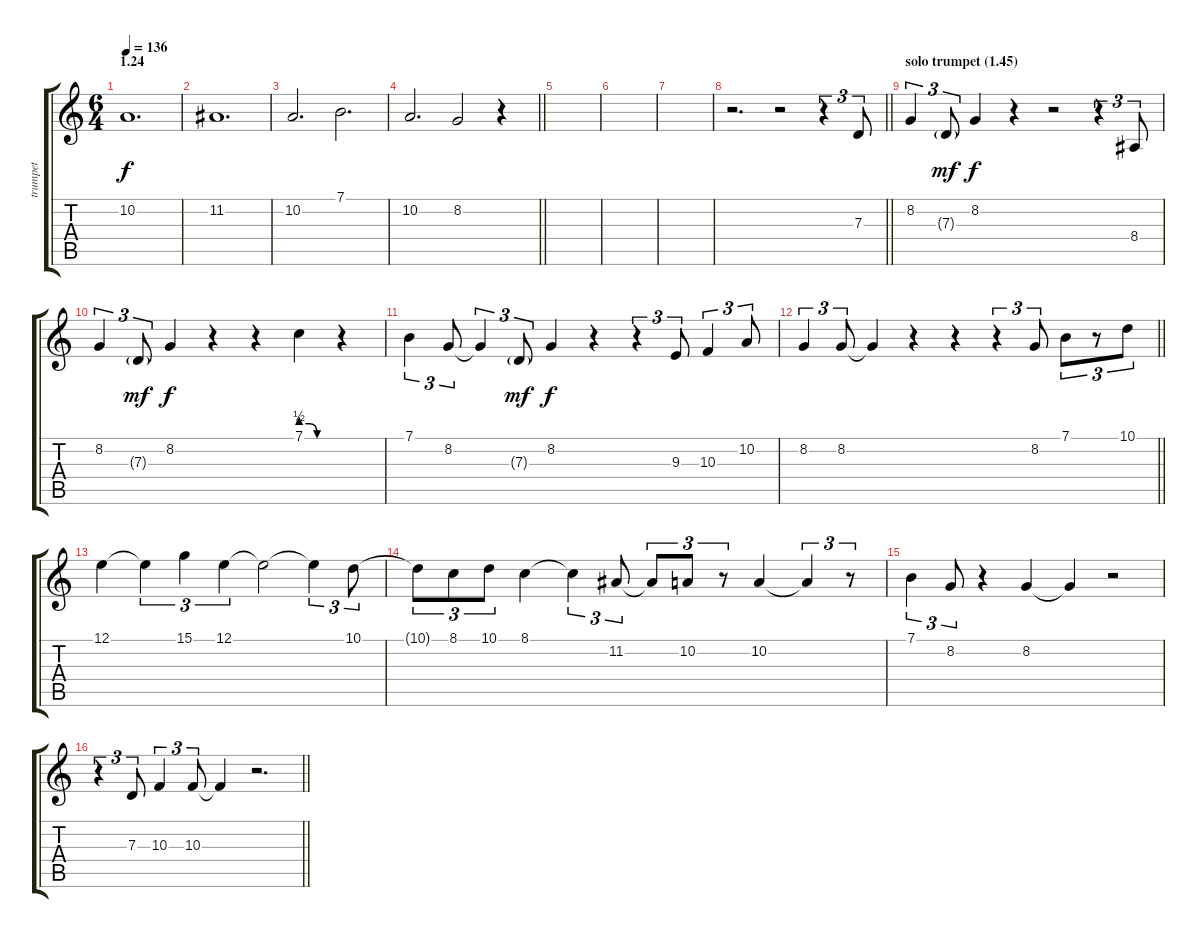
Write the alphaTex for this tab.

\track ("trumpet" "trumpet") {instrument trumpet}
\staff {score tabs}
\tuning (E4 B3 G3 D3 A2 E2) {hide}
\ts (6 4)
\section ("" "1.24")
\tempo 136
\clef g2
\ks c
10.2.1{d dy f} |
11.2.1{d} |
10.2.2{d} 7.1.2{d} |
\barLineRight lightlight
10.2.2{d} 8.2.2 r.4 |
|
|
|
\barLineRight lightlight
r.2{d} r.2 r.4{tu (3 2)} 7.3.8{tu (3 2)} |
\section ("" "solo trumpet (1.45)")
8.2.4{tu (3 2)} 7.3{g}.8{tu (3 2) dy mf} 8.2.4{dy f} r.4 r.2 r.4{tu (3 2)} 8.4.8{tu (3 2)} |
8.2.4{tu (3 2)} 7.3{g}.8{tu (3 2) dy mf} 8.2.4{dy f} r.4 r.4 7.1{be (custom 0 2 15 2 30 0 60 0)}.4 r.4 |
7.1.4{tu (3 2)} 8.2.8{tu (3 2)} 8.2{t}.4{tu (3 2)} 7.3{g}.8{tu (3 2) dy mf} 8.2.4{dy f} r.4 r.4{tu (3 2)} 9.3.8{tu (3 2)} 10.3.4{tu (3 2)} 10.2.8{tu (3 2)} |
\barLineRight lightlight
8.2.4{tu (3 2)} 8.2.8{tu (3 2)} 8.2{t}.4 r.4 r.4 r.4{tu (3 2)} 8.2.8{tu (3 2)} 7.1.8{tu (3 2)} r.8{tu (3 2)} 10.1.8{tu (3 2)} |
12.1.4 12.1{t}.4{tu (3 2)} 15.1.4{tu (3 2)} 12.1.4{tu (3 2)} 12.1{t}.2 12.1{t}.4{tu (3 2)} 10.1.8{tu (3 2)} |
10.1{t}.8{tu (3 2)} 8.1.8{tu (3 2)} 10.1.8{tu (3 2)} 8.1.4 8.1{t}.4{tu (3 2)} 11.2.8{tu (3 2)} 11.2{t}.8{tu (3 2)} 10.2.8{tu (3 2)} r.8{tu (3 2)} 10.2.4 10.2{t}.4{tu (3 2)} r.8{tu (3 2)} |
7.1.4{tu (3 2)} 8.2.8{tu (3 2)} r.4 8.2.4 8.2{t}.4 r.2 |
\barLineRight lightlight
r.4{tu (3 2)} 7.3.8{tu (3 2)} 10.3.4{tu (3 2)} 10.3.8{tu (3 2)} 10.3{t}.4 r.2{d}
